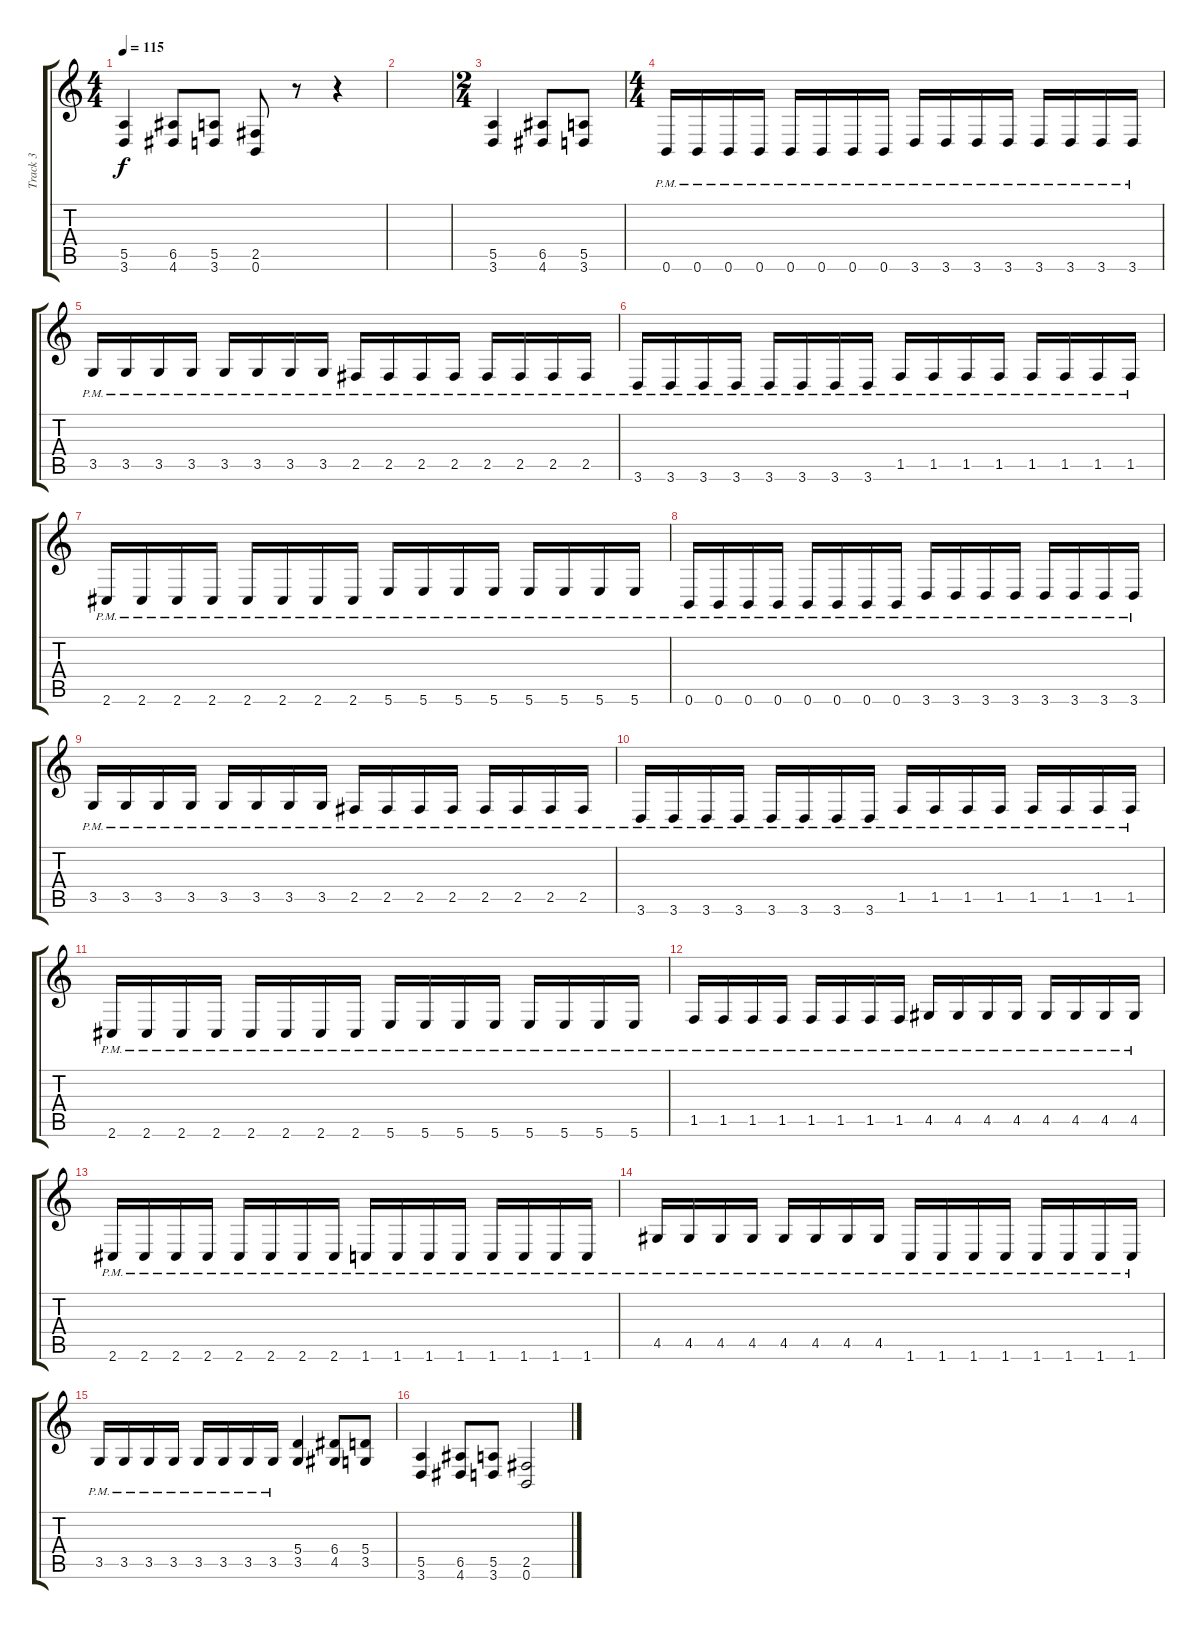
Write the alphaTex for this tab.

\track ("Track 3" "Track 3") {instrument overdrivenguitar}
\staff {score tabs}
\tuning (B3 Gb3 D3 A2 E2 B1) {hide}
\ts (4 4)
\tempo 115
\clef g2
\ks c
(5.5 3.6).4{dy f} (6.5 4.6).8 (5.5 3.6).8 (2.5 0.6).8 r.8 r.4 |
|
\ts (2 4)
(5.5 3.6).4 (6.5 4.6).8 (5.5 3.6).8 |
\ts (4 4)
0.6{pm}.16 0.6{pm}.16 0.6{pm}.16 0.6{pm}.16 0.6{pm}.16 0.6{pm}.16 0.6{pm}.16 0.6{pm}.16 3.6{pm}.16 3.6{pm}.16 3.6{pm}.16 3.6{pm}.16 3.6{pm}.16 3.6{pm}.16 3.6{pm}.16 3.6{pm}.16 |
3.5{pm}.16 3.5{pm}.16 3.5{pm}.16 3.5{pm}.16 3.5{pm}.16 3.5{pm}.16 3.5{pm}.16 3.5{pm}.16 2.5{pm}.16 2.5{pm}.16 2.5{pm}.16 2.5{pm}.16 2.5{pm}.16 2.5{pm}.16 2.5{pm}.16 2.5{pm}.16 |
3.6{pm}.16 3.6{pm}.16 3.6{pm}.16 3.6{pm}.16 3.6{pm}.16 3.6{pm}.16 3.6{pm}.16 3.6{pm}.16 1.5{pm}.16 1.5{pm}.16 1.5{pm}.16 1.5{pm}.16 1.5{pm}.16 1.5{pm}.16 1.5{pm}.16 1.5{pm}.16 |
2.6{pm}.16 2.6{pm}.16 2.6{pm}.16 2.6{pm}.16 2.6{pm}.16 2.6{pm}.16 2.6{pm}.16 2.6{pm}.16 5.6{pm}.16 5.6{pm}.16 5.6{pm}.16 5.6{pm}.16 5.6{pm}.16 5.6{pm}.16 5.6{pm}.16 5.6{pm}.16 |
0.6{pm}.16 0.6{pm}.16 0.6{pm}.16 0.6{pm}.16 0.6{pm}.16 0.6{pm}.16 0.6{pm}.16 0.6{pm}.16 3.6{pm}.16 3.6{pm}.16 3.6{pm}.16 3.6{pm}.16 3.6{pm}.16 3.6{pm}.16 3.6{pm}.16 3.6{pm}.16 |
3.5{pm}.16 3.5{pm}.16 3.5{pm}.16 3.5{pm}.16 3.5{pm}.16 3.5{pm}.16 3.5{pm}.16 3.5{pm}.16 2.5{pm}.16 2.5{pm}.16 2.5{pm}.16 2.5{pm}.16 2.5{pm}.16 2.5{pm}.16 2.5{pm}.16 2.5{pm}.16 |
3.6{pm}.16 3.6{pm}.16 3.6{pm}.16 3.6{pm}.16 3.6{pm}.16 3.6{pm}.16 3.6{pm}.16 3.6{pm}.16 1.5{pm}.16 1.5{pm}.16 1.5{pm}.16 1.5{pm}.16 1.5{pm}.16 1.5{pm}.16 1.5{pm}.16 1.5{pm}.16 |
2.6{pm}.16 2.6{pm}.16 2.6{pm}.16 2.6{pm}.16 2.6{pm}.16 2.6{pm}.16 2.6{pm}.16 2.6{pm}.16 5.6{pm}.16 5.6{pm}.16 5.6{pm}.16 5.6{pm}.16 5.6{pm}.16 5.6{pm}.16 5.6{pm}.16 5.6{pm}.16 |
1.5{pm}.16 1.5{pm}.16 1.5{pm}.16 1.5{pm}.16 1.5{pm}.16 1.5{pm}.16 1.5{pm}.16 1.5{pm}.16 4.5{pm}.16 4.5{pm}.16 4.5{pm}.16 4.5{pm}.16 4.5{pm}.16 4.5{pm}.16 4.5{pm}.16 4.5{pm}.16 |
2.6{pm}.16 2.6{pm}.16 2.6{pm}.16 2.6{pm}.16 2.6{pm}.16 2.6{pm}.16 2.6{pm}.16 2.6{pm}.16 1.6{pm}.16 1.6{pm}.16 1.6{pm}.16 1.6{pm}.16 1.6{pm}.16 1.6{pm}.16 1.6{pm}.16 1.6{pm}.16 |
4.5{pm}.16 4.5{pm}.16 4.5{pm}.16 4.5{pm}.16 4.5{pm}.16 4.5{pm}.16 4.5{pm}.16 4.5{pm}.16 1.6{pm}.16 1.6{pm}.16 1.6{pm}.16 1.6{pm}.16 1.6{pm}.16 1.6{pm}.16 1.6{pm}.16 1.6{pm}.16 |
3.5{pm}.16 3.5{pm}.16 3.5{pm}.16 3.5{pm}.16 3.5{pm}.16 3.5{pm}.16 3.5{pm}.16 3.5{pm}.16 (5.4 3.5).4 (6.4 4.5).8 (5.4 3.5).8 |
(5.5 3.6).4 (6.5 4.6).8 (5.5 3.6).8 (2.5 0.6).2
